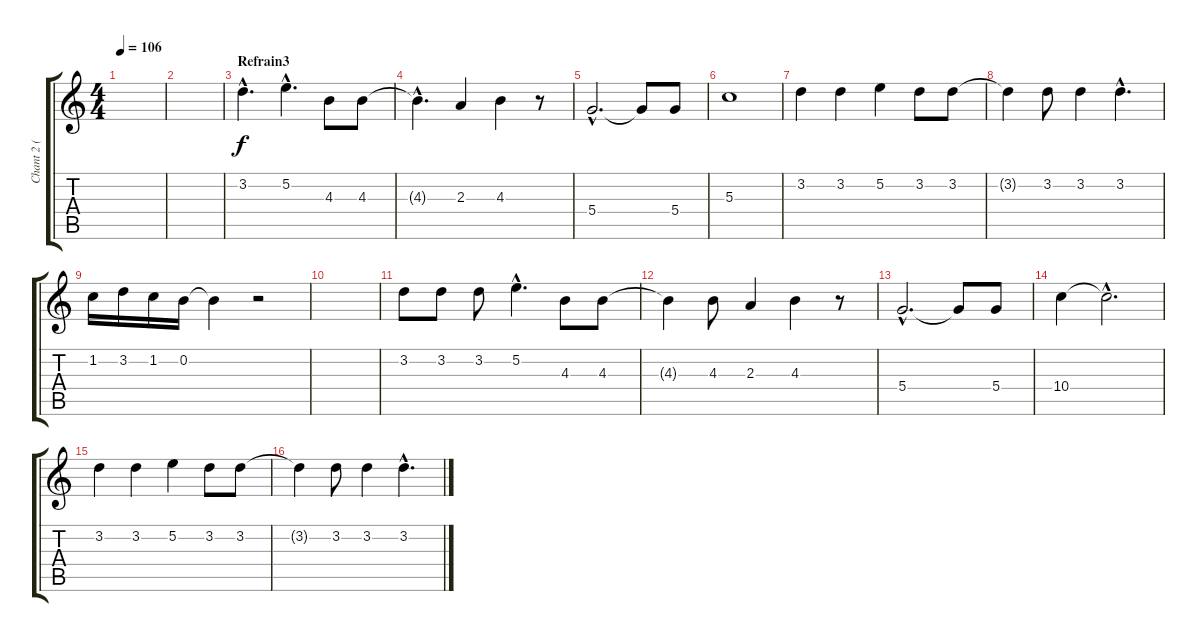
\track ("Chant 2 ( Jhon)" "Chant 2 ( ") {instrument overdrivenguitar}
\staff {score tabs}
\tuning (E4 B3 G3 D3 A2 E2) {hide}
\ts (4 4)
\tempo 106
\clef g2
\ks c
|
|
\section ("" "Refrain3")
3.2{hac}.4{d} 5.2{hac}.4{d} 4.3.8 4.3.8 |
4.3{hac t}.4{d} 2.3.4 4.3.4 r.8 |
5.4{hac}.2{d} 5.4{t}.8 5.4.8 |
5.3.1 |
3.2.4 3.2.4 5.2.4 3.2.8 3.2.8 |
3.2{t}.4 3.2.8 3.2.4 3.2{hac}.4{d} |
1.2.16 3.2.16 1.2.16 0.2.16 0.2{t}.4 r.2 |
|
3.2.8 3.2.8 3.2.8 5.2{hac}.4{d} 4.3.8 4.3.8 |
4.3{t}.4 4.3.8 2.3.4 4.3.4 r.8 |
5.4{hac}.2{d} 5.4{t}.8 5.4.8 |
10.4.4 10.4{hac t}.2{d} |
3.2.4 3.2.4 5.2.4 3.2.8 3.2.8 |
3.2{t}.4 3.2.8 3.2.4 3.2{hac}.4{d}
